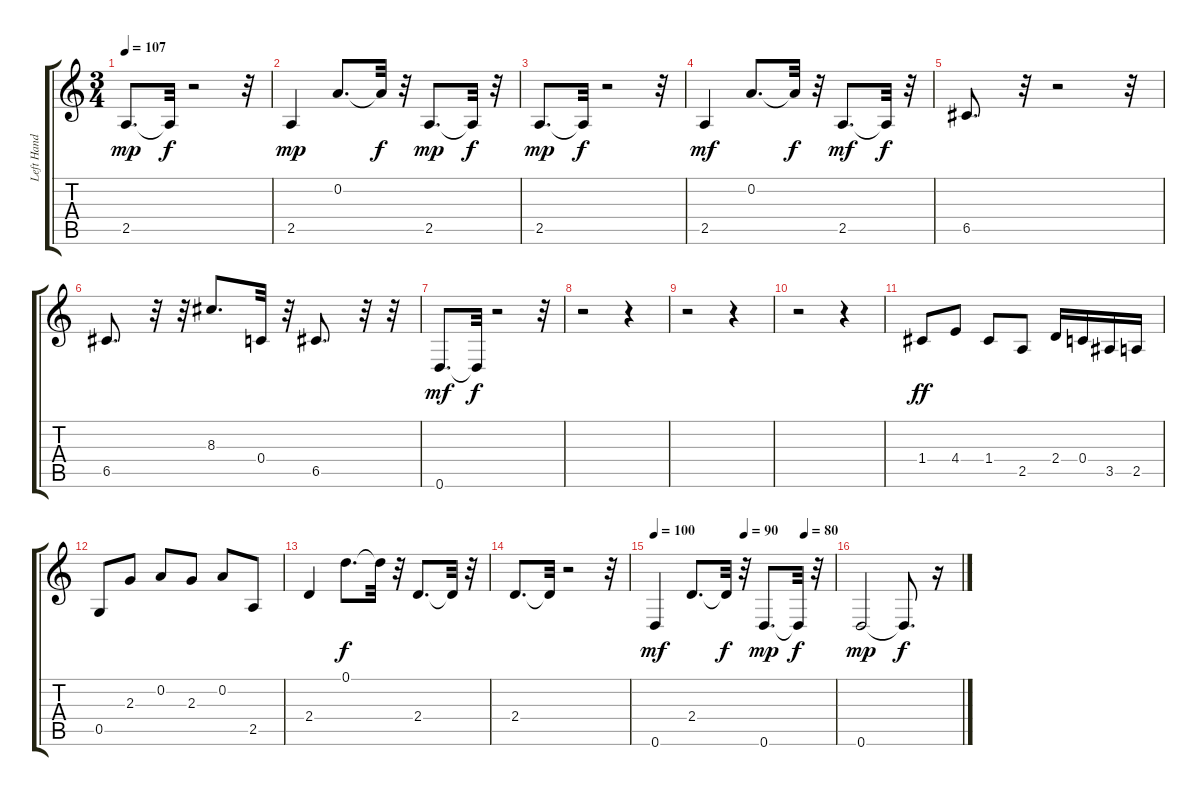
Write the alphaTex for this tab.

\track ("Left Hand" "Left Hand") {instrument overdrivenguitar}
\staff {score tabs}
\tuning (D4 A3 F3 C3 G2 D2) {hide}
\ts (3 4)
\tempo 107
\clef g2
\ks c
2.5.8{d dy mp} 2.5{t}.32{dy f} r.2 r.32 |
2.5.4{dy mp} 0.2.8{d} 0.2{t}.32{dy f} r.32 2.5.8{d dy mp} 2.5{t}.32{dy f} r.32 |
2.5.8{d dy mp} 2.5{t}.32{dy f} r.2 r.32 |
2.5.4{dy mf} 0.2.8{d} 0.2{t}.32{dy f} r.32 2.5.8{d dy mf} 2.5{t}.32{dy f} r.32 |
6.5.8{d} r.32 r.2 r.32 |
6.5.8{d} r.32 r.32 8.3.8{d} 0.4.32 r.32 6.5.8{d} r.32 r.32 |
0.6.8{d dy mf} 0.6{t}.32{dy f} r.2 r.32 |
r.2 r.4 |
r.2 r.4 |
r.2 r.4 |
1.4.8{dy ff} 4.4.8 1.4.8 2.5.8 2.4.16 0.4.16 3.5.16 2.5.16 |
0.5.8 2.3.8 0.2.8 2.3.8 0.2.8 2.5.8 |
2.4.4 0.1.8{d dy f} 0.1{t}.32 r.32 2.4.8{d} 2.4{t}.32 r.32 |
2.4.8{d} 2.4{t}.32 r.2 r.32 |
\tempo 100
\tempo (90 0.5)
\tempo (80 0.8333333333333334)
0.6.4{dy mf} 2.4.8{d} 2.4{t}.32{dy f} r.32 0.6.8{d dy mp} 0.6{t}.32{dy f} r.32 |
0.6.2{dy mp} 0.6{t}.8{d dy f} r.16
